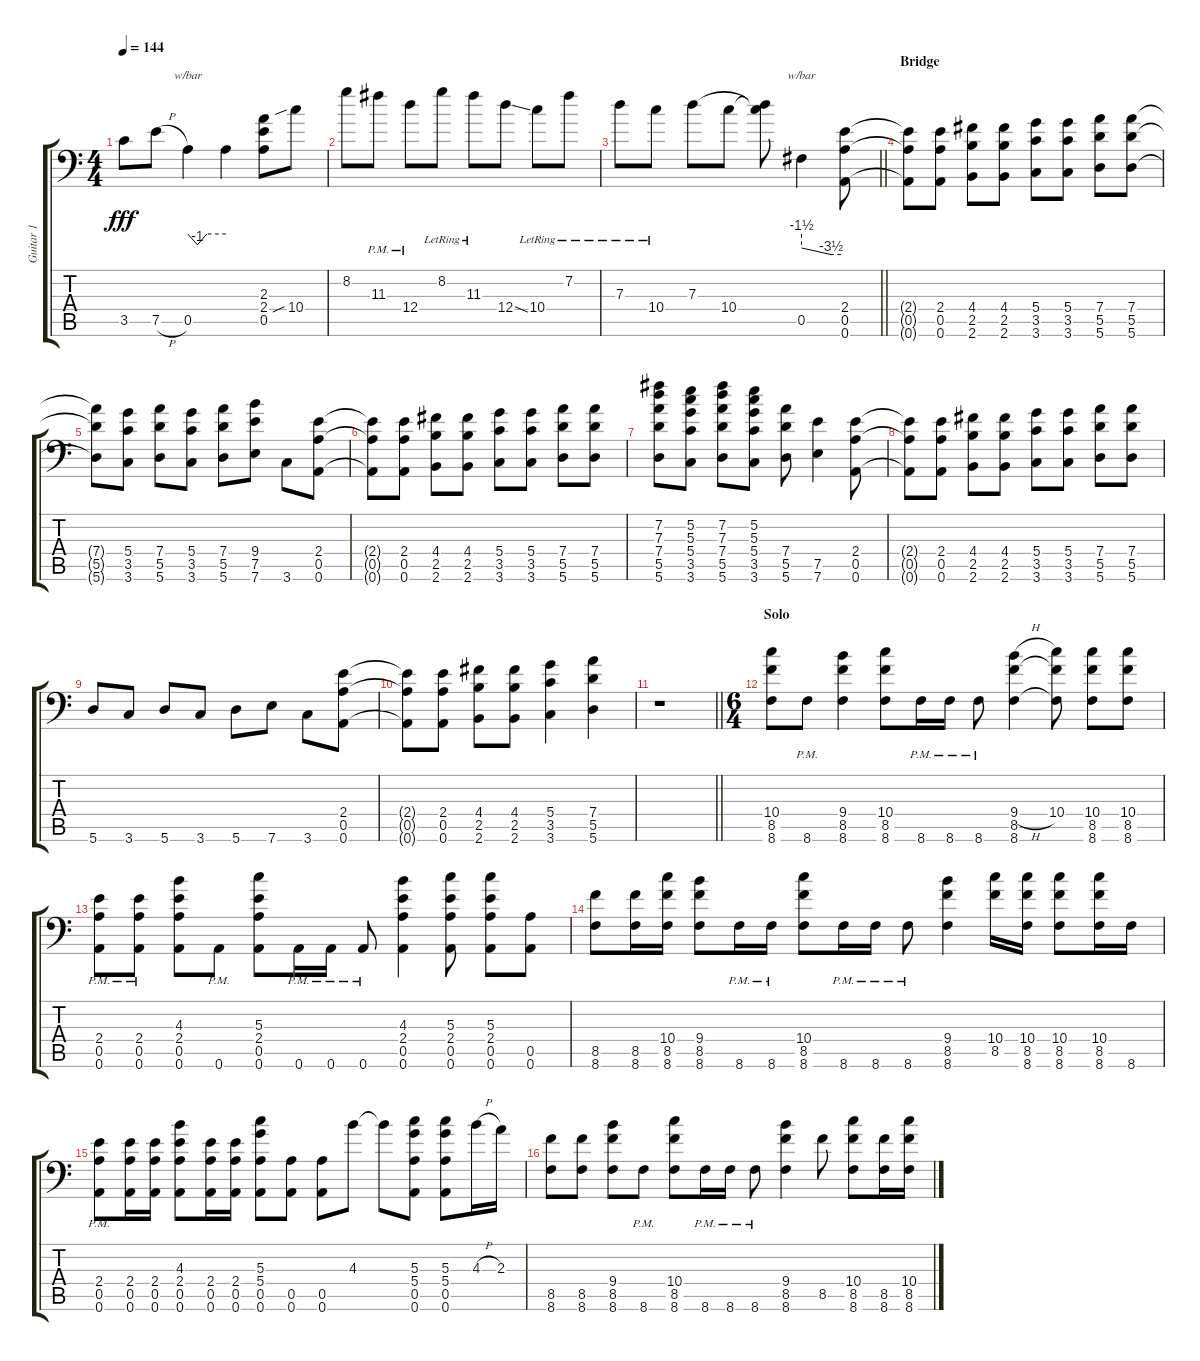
\track ("Guitar 1" "Guitar 1") {instrument distortionguitar}
\staff {score tabs}
\tuning (E4 B3 G3 D3 A2 A1) {hide}
\ts (4 4)
\tempo 144
\clef f4
\ks c
3.5{t}.8{dy fff} 7.5{h}.8 0.5.4{tbe (custom default 0 0 15 -4 30 0 60 0)} 0.5{t}.4 (2.3 2.4 0.5).8 10.4{sib}.8 |
8.2.8 11.3{pm}.8 12.4{pm}.8 8.2{lr}.8 11.3{lr}.8 12.4{ss}.8 10.4{lr}.8 7.2{lr}.8 |
\barLineRight lightlight
7.3{lr}.8 10.4{lr}.8 7.3.8 10.4.8 (7.3{t} 10.4{t}).8 0.5.4{tbe (custom default 0 -6 45 -14 60 -14)} (2.4 0.5 0.6).8 |
\section ("" "Bridge")
(2.4{t} 0.5{t} 0.6{t}).8 (2.4 0.5 0.6).8 (4.4 2.5 2.6).8 (4.4 2.5 2.6).8 (5.4 3.5 3.6).8 (5.4 3.5 3.6).8 (7.4 5.5 5.6).8 (7.4 5.5 5.6).8 |
(7.4{t} 5.5{t} 5.6{t}).8 (5.4 3.5 3.6).8 (7.4 5.5 5.6).8 (5.4 3.5 3.6).8 (7.4 5.5 5.6).8 (9.4 7.5 7.6).8 3.6.8 (2.4 0.5 0.6).8 |
(2.4{t} 0.5{t} 0.6{t}).8 (2.4 0.5 0.6).8 (4.4 2.5 2.6).8 (4.4 2.5 2.6).8 (5.4 3.5 3.6).8 (5.4 3.5 3.6).8 (7.4 5.5 5.6).8 (7.4 5.5 5.6).8 |
(7.2 7.3 7.4 5.5 5.6).8 (5.2 5.3 5.4 3.5 3.6).8 (7.2 7.3 7.4 5.5 5.6).8 (5.2 5.3 5.4 3.5 3.6).8 (7.4 5.5 5.6).8 (7.5 7.6).4 (2.4 0.5 0.6).8 |
(2.4{t} 0.5{t} 0.6{t}).8 (2.4 0.5 0.6).8 (4.4 2.5 2.6).8 (4.4 2.5 2.6).8 (5.4 3.5 3.6).8 (5.4 3.5 3.6).8 (7.4 5.5 5.6).8 (7.4 5.5 5.6).8 |
5.6.8 3.6.8 5.6.8 3.6.8 5.6.8 7.6.8 3.6.8 (2.4 0.5 0.6).8 |
(2.4{t} 0.5{t} 0.6{t}).8 (2.4 0.5 0.6).8 (4.4 2.5 2.6).8 (4.4 2.5 2.6).8 (5.4 3.5 3.6).4 (7.4 5.5 5.6).4 |
\barLineRight lightlight
r.1 |
\ts (6 4)
\section ("" "Solo")
(10.4 8.5 8.6).8 8.6{pm}.8 (9.4 8.5 8.6).4 (10.4 8.5 8.6).8 8.6{pm}.16 8.6{pm}.16 8.6{pm}.8 (9.4{h} 8.5 8.6).4 (10.4 8.5{t} 8.6{t}).8 (10.4 8.5 8.6).8 (10.4 8.5 8.6).8 |
(2.4{pm} 0.5{pm} 0.6{pm}).8 (2.4{pm} 0.5{pm} 0.6{pm}).8 (4.3 2.4 0.5 0.6).8 0.6{pm}.8 (5.3 2.4 0.5 0.6).8 0.6{pm}.16 0.6{pm}.16 0.6{pm}.8 (4.3 2.4 0.5 0.6).4 (5.3 2.4 0.5 0.6).8 (5.3 2.4 0.5 0.6).8 (0.5 0.6).8 |
(8.5 8.6).8 (8.5 8.6).16 (10.4 8.5 8.6).16 (9.4 8.5 8.6).8 8.6{pm}.16 8.6{pm}.16 (10.4 8.5 8.6).8 8.6{pm}.16 8.6{pm}.16 8.6{pm}.8 (9.4 8.5 8.6).4 (10.4 8.5).16 (10.4 8.5 8.6).16 (10.4 8.5 8.6).8 (10.4 8.5 8.6).16 8.6.16 |
(2.4{pm} 0.5{pm} 0.6{pm}).8 (2.4 0.5 0.6).16 (2.4 0.5 0.6).16 (4.3 2.4 0.5 0.6).8 (2.4 0.5 0.6).16 (2.4 0.5 0.6).16 (5.3 5.4 0.5 0.6).8 (0.5 0.6).8 (0.5 0.6).8 4.3.8 4.3{t}.8 (5.3 5.4 0.5 0.6).8 (5.3 5.4 0.5 0.6).8 4.3{h}.16 2.3.16 |
(8.5 8.6).8 (8.5 8.6).8 (9.4 8.5 8.6).8 8.6{pm}.8 (10.4 8.5 8.6).8 8.6{pm}.16 8.6{pm}.16 8.6{pm}.8 (9.4 8.5 8.6).4 8.5.8 (10.4 8.5 8.6).8 (8.5 8.6).16 (10.4 8.5 8.6).16
